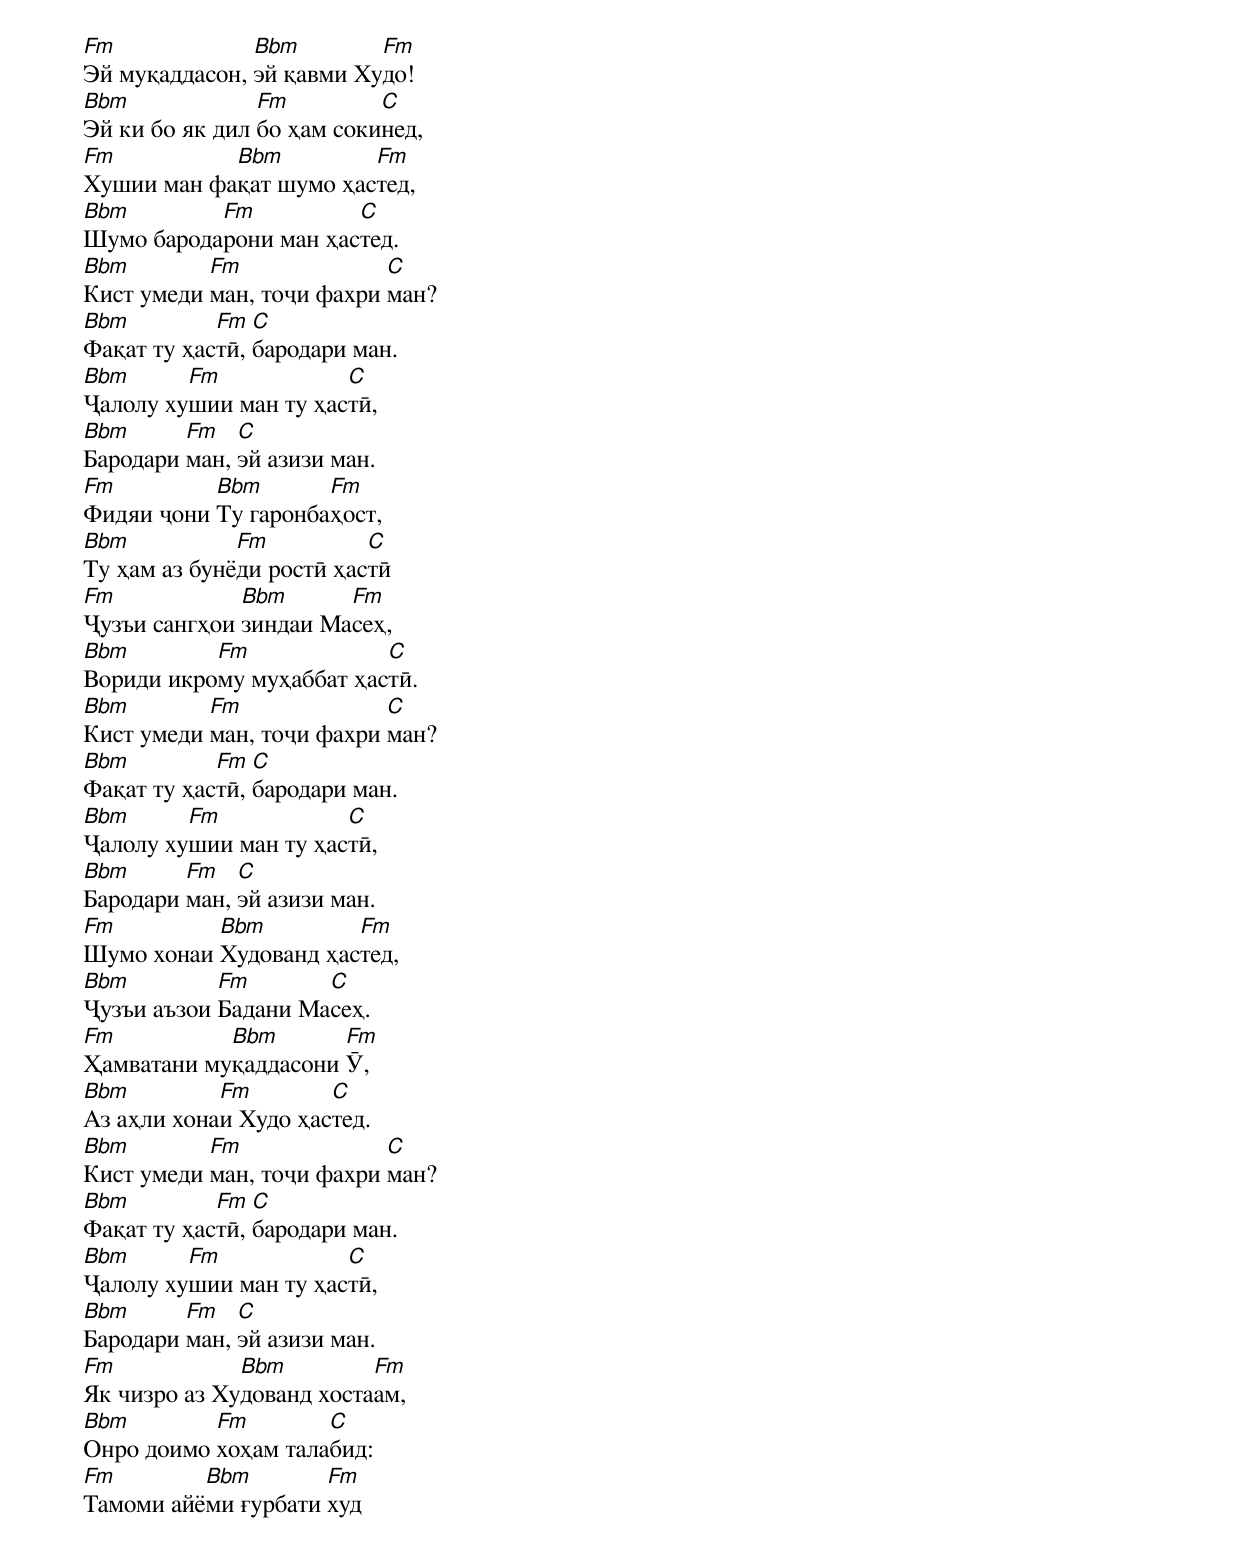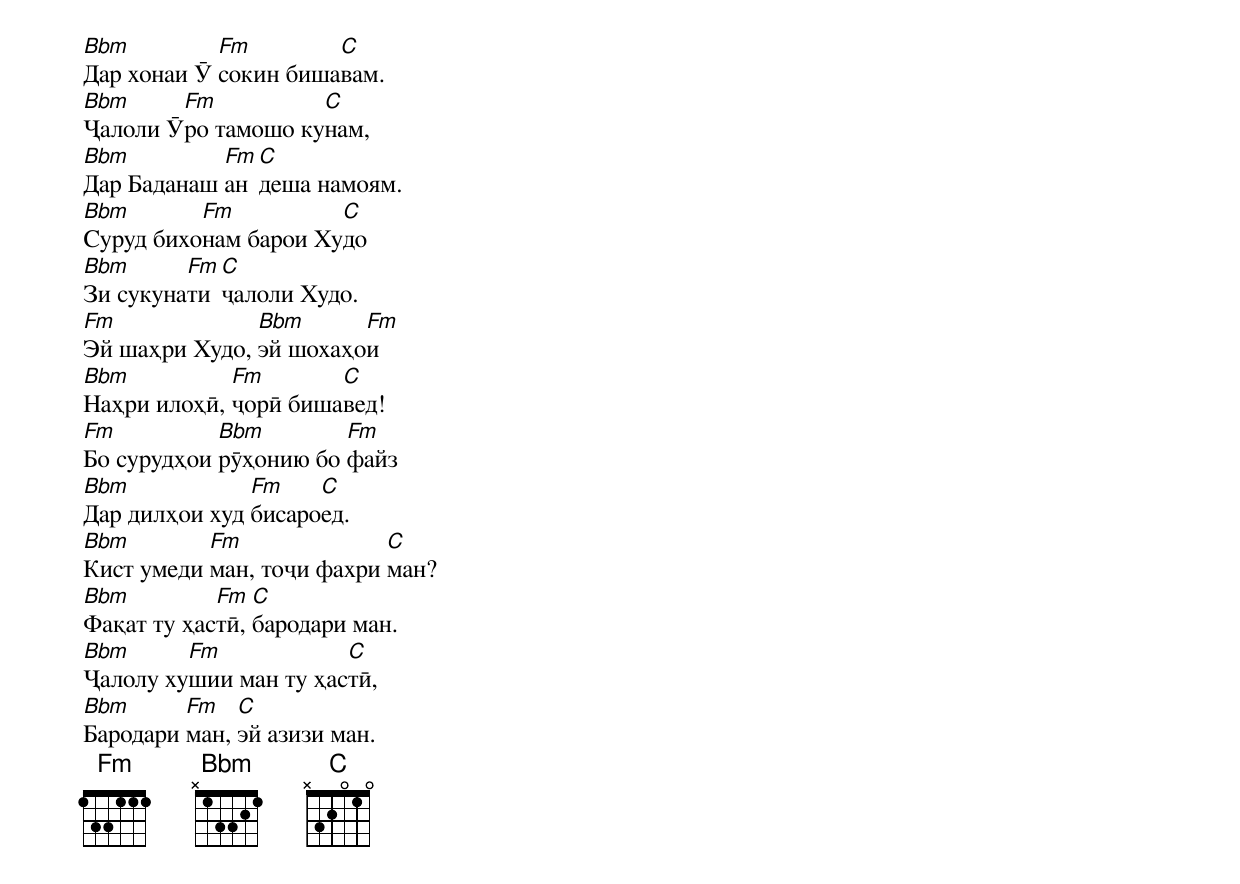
[Fm]Эй муқаддасон, [Bbm]эй қавми Ху[Fm]до!
[Bbm]Эй ки бо як дил [Fm]бо ҳам соки[C]нед,
[Fm]Хушии ман фа[Bbm]қат шумо ҳас[Fm]тед,
[Bbm]Шумо барода[Fm]рони ман ҳас[C]тед.
[Bbm]Кист умеди [Fm]ман, тоҷи фахри [C]ман?
[Bbm]Фақат ту ҳас[Fm]тӣ, [C]бародари ман.
[Bbm]Ҷалолу ху[Fm]шии ман ту ҳас[C]тӣ,
[Bbm]Бародари [Fm]ман, [C]эй азизи ман.
[Fm]Фидяи ҷони [Bbm]Ту гаронба[Fm]ҳост,
[Bbm]Ту ҳам аз бунё[Fm]ди ростӣ ҳас[C]тӣ
[Fm]Ҷузъи сангҳои [Bbm]зиндаи Ма[Fm]сеҳ,
[Bbm]Вориди икро[Fm]му муҳаббат ҳас[C]тӣ.
[Bbm]Кист умеди [Fm]ман, тоҷи фахри [C]ман?
[Bbm]Фақат ту ҳас[Fm]тӣ, [C]бародари ман.
[Bbm]Ҷалолу ху[Fm]шии ман ту ҳас[C]тӣ,
[Bbm]Бародари [Fm]ман, [C]эй азизи ман.
[Fm]Шумо хонаи [Bbm]Худованд ҳас[Fm]тед,
[Bbm]Ҷузъи аъзои [Fm]Бадани Ма[C]сеҳ.
[Fm]Ҳамватани му[Bbm]қаддасони [Fm]Ӯ,
[Bbm]Аз аҳли хона[Fm]и Худо ҳас[C]тед.
[Bbm]Кист умеди [Fm]ман, тоҷи фахри [C]ман?
[Bbm]Фақат ту ҳас[Fm]тӣ, [C]бародари ман.
[Bbm]Ҷалолу ху[Fm]шии ман ту ҳас[C]тӣ,
[Bbm]Бародари [Fm]ман, [C]эй азизи ман.
[Fm]Як чизро аз Ху[Bbm]дованд хоста[Fm]ам,
[Bbm]Онро доимо [Fm]хоҳам тала[C]бид:
[Fm]Тамоми айё[Bbm]ми ғурбати [Fm]худ
[Bbm]Дар хонаи Ӯ [Fm]сокин биша[C]вам.
[Bbm]Ҷалоли Ӯ[Fm]ро тамошо ку[C]нам,
[Bbm]Дар Баданаш [Fm]ан[C]деша намоям.
[Bbm]Суруд бихо[Fm]нам барои Ху[C]до
[Bbm]Зи сукуна[Fm]ти [C]ҷалоли Худо.
[Fm]Эй шаҳри Худо, [Bbm]эй шохаҳо[Fm]и
[Bbm]Наҳри илоҳӣ, [Fm]ҷорӣ биша[C]вед!
[Fm]Бо сурудҳои [Bbm]рӯҳонию бо [Fm]файз
[Bbm]Дар дилҳои худ [Fm]бисаро[C]ед.
[Bbm]Кист умеди [Fm]ман, тоҷи фахри [C]ман?
[Bbm]Фақат ту ҳас[Fm]тӣ, [C]бародари ман.
[Bbm]Ҷалолу ху[Fm]шии ман ту ҳас[C]тӣ,
[Bbm]Бародари [Fm]ман, [C]эй азизи ман.
